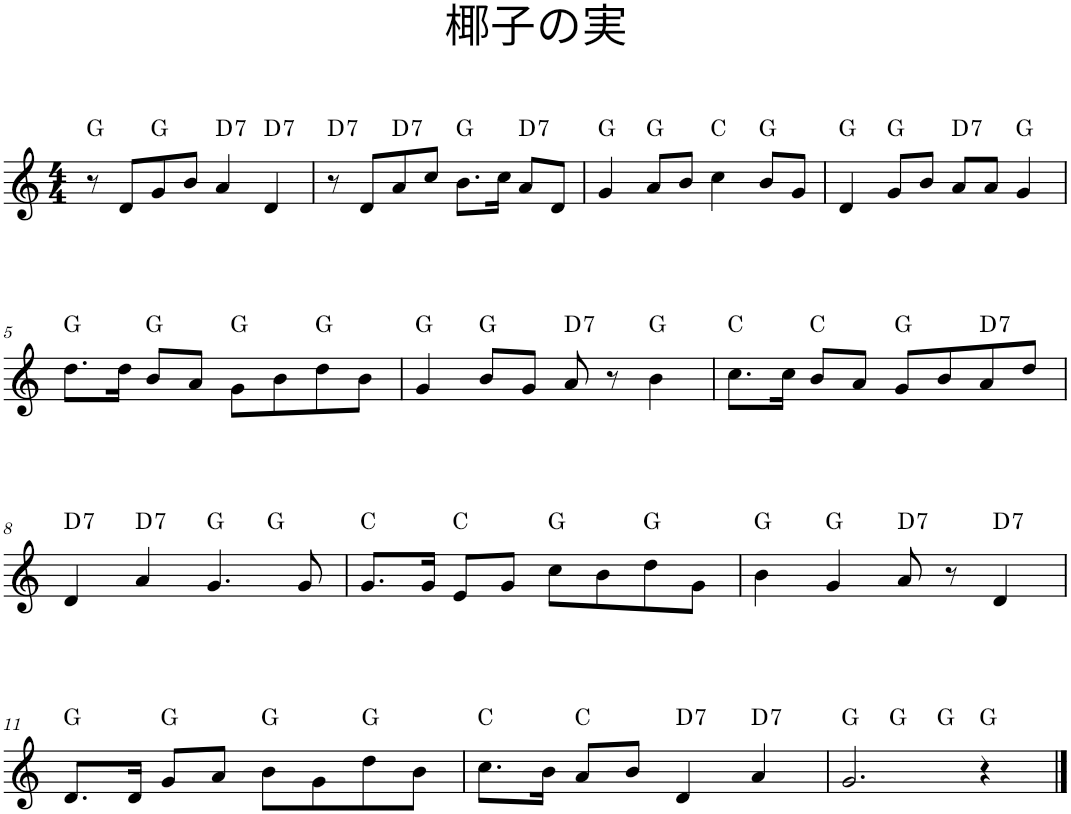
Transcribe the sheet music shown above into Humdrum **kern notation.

**kern	**harte
*part1	*part1
*staff1	*
*I"Piano	*
*I'Pno.	*
*clefG2	*
*k[]	*
*M4/4	*
=1	=1
8r	G:maj
8d/L	.
8g/	G:maj
8b/J	.
!	!LO:H:kt=7
4a/	D:7
!	!LO:H:kt=7
4d/	D:7
=2	=2
!	!LO:H:kt=7
8r	D:7
8d/L	.
!	!LO:H:kt=7
8a/	D:7
8cc/J	.
8.b\L	G:maj
16cc\Jk	.
!	!LO:H:kt=7
8a/L	D:7
8d/J	.
=3	=3
4g/	G:maj
8a/L	G:maj
8b/J	.
4cc\	C:maj
8b/L	G:maj
8g/J	.
=4	=4
4d/	G:maj
8g/L	G:maj
8b/J	.
!	!LO:H:kt=7
8a/L	D:7
8a/J	.
4g/	G:maj
!!LO:LB:g=z
=5	=5
8.dd\L	G:maj
16dd\Jk	.
8b/L	G:maj
8a/J	.
8g\L	G:maj
8b\	.
8dd\	G:maj
8b\J	.
=6	=6
4g/	G:maj
8b/L	G:maj
8g/J	.
!	!LO:H:kt=7
8a/	D:7
8r	.
4b\	G:maj
=7	=7
8.cc\L	C:maj
16cc\Jk	.
8b/L	C:maj
8a/J	.
8g/L	G:maj
8b/	.
!	!LO:H:kt=7
8a/	D:7
8dd/J	.
!!LO:LB:g=z
=8	=8
!	!LO:H:kt=7
*^	*
4d/	2.ryy	D:7
!	!	!LO:H:kt=7
4a/	.	D:7
4.g/	.	G:maj
.	4ryy	G:maj
8g/	.	.
*v	*v	*
=9	=9
8.g/L	C:maj
16g/Jk	.
8e/L	C:maj
8g/J	.
8cc\L	G:maj
8b\	.
8dd\	G:maj
8g\J	.
=10	=10
4b\	G:maj
4g/	G:maj
!	!LO:H:kt=7
8a/	D:7
8r	.
!	!LO:H:kt=7
4d/	D:7
!!LO:LB:g=z
=11	=11
8.d/L	G:maj
16d/Jk	.
8g/L	G:maj
8a/J	.
8b\L	G:maj
8g\	.
8dd\	G:maj
8b\J	.
=12	=12
8.cc\L	C:maj
16b\Jk	.
8a/L	C:maj
8b/J	.
!	!LO:H:kt=7
4d/	D:7
!	!LO:H:kt=7
4a/	D:7
=13	=13
*^	*
*	*^	*
2.g/	4ryy	2ryy	G:maj
.	2.ryy	.	G:maj
.	.	2ryy	G:maj
4r	.	.	G:maj
*v	*v	*v	*
==	==
*-	*-
